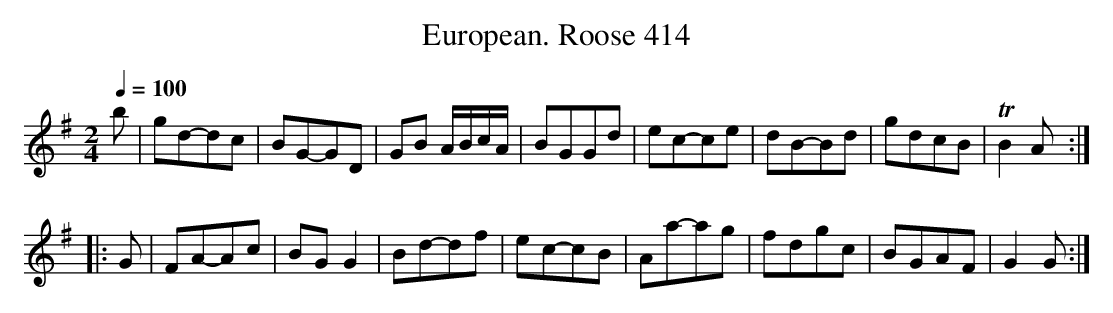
X:1
T:European. Roose 414
M:2/4
L:1/8
Q:1/4=100
K:G
b| gd-dc | BG-GD | GB A/B/c/A/|BGGd |  ec-ce | dB-Bd | gdcB | !trill!B2A:|
|:G| FA-Ac | BG G2 |  Bd-df | ec-cB | Aa-ag |  fdgc | BGAF |  G2 G:|
